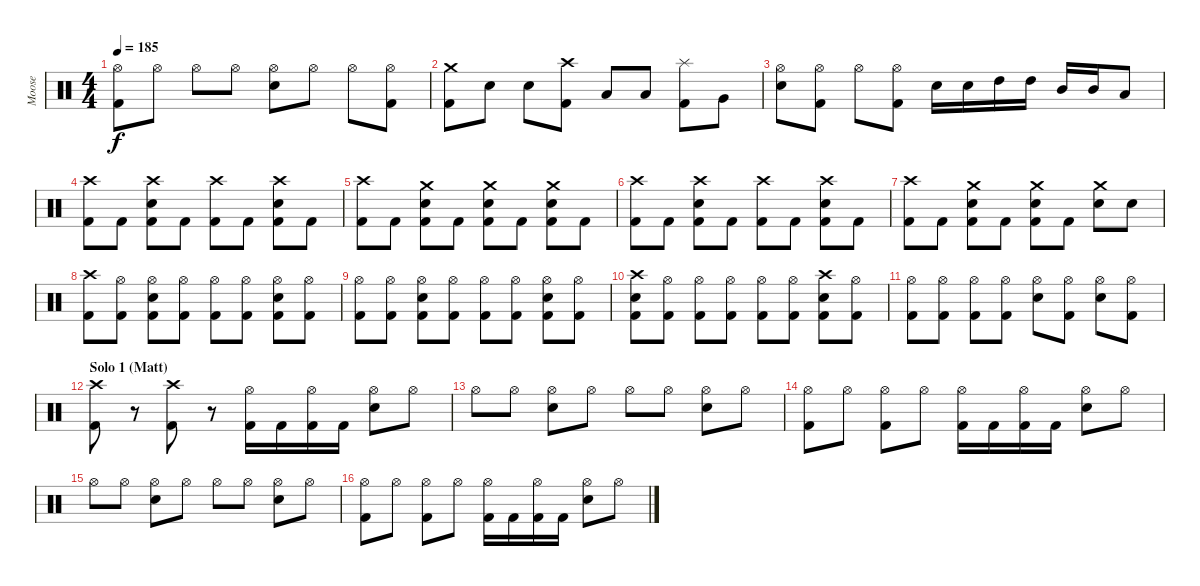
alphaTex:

\track ("Moose" "Moose") {instrument percussion}
\staff {score}
\articulation defaults
\ts (4 4)
\tempo 185
\clef neutral
\ks c
("Hi-Hat (open)" "Kick (hit) 2").8{dy f} "Hi-Hat (open)".8 "Hi-Hat (open)".8 "Hi-Hat (open)".8 ("Hi-Hat (open)" "Electric Snare (hit)").8 "Hi-Hat (open)".8 "Hi-Hat (open)".8 ("Hi-Hat (open)" "Kick (hit) 2").8 |
("Crash medium (hit)" "Kick (hit) 2").8 "Electric Snare (hit)".8 "Electric Snare (hit)".8 ("Crash high (hit)" "Kick (hit) 2").8 "Low Tom (hit)".8 "Low Tom (hit)".8 ("Splash (hit)" "Kick (hit) 2").8 "Very Low Tom (hit)".8 |
("Hi-Hat (open)" "Electric Snare (hit)").8 ("Hi-Hat (open)" "Kick (hit) 2").8 "Hi-Hat (open)".8 ("Hi-Hat (open)" "Kick (hit) 2").8 "Electric Snare (hit)".16 "Electric Snare (hit)".16 "High Tom (hit)".16 "High Tom (hit)".16 "Mid Tom (hit)".16 "Mid Tom (hit)".16 "Low Tom (hit)".8 |
("Crash high (hit)" "Kick (hit) 2").8 "Kick (hit) 2".8 ("Crash high (hit)" "Electric Snare (hit)" "Kick (hit) 2").8 "Kick (hit) 2".8 ("Crash high (hit)" "Kick (hit) 2").8 "Kick (hit) 2".8 ("Crash high (hit)" "Electric Snare (hit)" "Kick (hit) 2").8 "Kick (hit) 2".8 |
("Crash high (hit)" "Kick (hit) 2").8 "Kick (hit) 2".8 ("Crash medium (hit)" "Electric Snare (hit)" "Kick (hit) 2").8 "Kick (hit) 2".8 ("Crash medium (hit)" "Electric Snare (hit)" "Kick (hit) 2").8 "Kick (hit) 2".8 ("Crash medium (hit)" "Electric Snare (hit)" "Kick (hit) 2").8 "Kick (hit) 2".8 |
("Crash high (hit)" "Kick (hit) 2").8 "Kick (hit) 2".8 ("Crash high (hit)" "Electric Snare (hit)" "Kick (hit) 2").8 "Kick (hit) 2".8 ("Crash high (hit)" "Kick (hit) 2").8 "Kick (hit) 2".8 ("Crash high (hit)" "Electric Snare (hit)" "Kick (hit) 2").8 "Kick (hit) 2".8 |
("Crash high (hit)" "Kick (hit) 2").8 "Kick (hit) 2".8 ("Crash medium (hit)" "Electric Snare (hit)" "Kick (hit) 2").8 "Kick (hit) 2".8 ("Crash medium (hit)" "Electric Snare (hit)" "Kick (hit) 2").8 "Kick (hit) 2".8 ("Crash medium (hit)" "Electric Snare (hit)").8 "Electric Snare (hit)".8 |
("Crash high (hit)" "Kick (hit) 2").8 ("Hi-Hat (open)" "Kick (hit) 2").8 ("Hi-Hat (open)" "Electric Snare (hit)" "Kick (hit) 2").8 ("Hi-Hat (open)" "Kick (hit) 2").8 ("Hi-Hat (open)" "Kick (hit) 2").8 ("Hi-Hat (open)" "Kick (hit) 2").8 ("Hi-Hat (open)" "Electric Snare (hit)" "Kick (hit) 2").8 ("Hi-Hat (open)" "Kick (hit) 2").8 |
("Hi-Hat (open)" "Kick (hit) 2").8 ("Hi-Hat (open)" "Kick (hit) 2").8 ("Hi-Hat (open)" "Electric Snare (hit)" "Kick (hit) 2").8 ("Hi-Hat (open)" "Kick (hit) 2").8 ("Hi-Hat (open)" "Kick (hit) 2").8 ("Hi-Hat (open)" "Kick (hit) 2").8 ("Hi-Hat (open)" "Electric Snare (hit)" "Kick (hit) 2").8 ("Hi-Hat (open)" "Kick (hit) 2").8 |
("Crash high (hit)" "Electric Snare (hit)" "Kick (hit) 2").8 ("Hi-Hat (open)" "Kick (hit) 2").8 ("Hi-Hat (open)" "Kick (hit) 2").8 ("Hi-Hat (open)" "Kick (hit) 2").8 ("Hi-Hat (open)" "Kick (hit) 2").8 ("Hi-Hat (open)" "Kick (hit) 2").8 ("Crash high (hit)" "Electric Snare (hit)" "Kick (hit) 2").8 ("Hi-Hat (open)" "Kick (hit) 2").8 |
("Hi-Hat (open)" "Kick (hit) 2").8 ("Hi-Hat (open)" "Kick (hit) 2").8 ("Hi-Hat (open)" "Kick (hit) 2").8 ("Hi-Hat (open)" "Kick (hit) 2").8 ("Hi-Hat (open)" "Electric Snare (hit)").8 ("Hi-Hat (open)" "Kick (hit) 2").8 ("Hi-Hat (open)" "Electric Snare (hit)").8 ("Hi-Hat (open)" "Kick (hit) 2").8 |
\section ("" "Solo 1 (Matt)")
("Crash high (hit)" "Kick (hit) 2").8 r.8 ("Crash high (hit)" "Kick (hit) 2").8 r.8 ("Hi-Hat (open)" "Kick (hit) 2").16 "Kick (hit) 2".16 ("Hi-Hat (open)" "Kick (hit) 2").16 "Kick (hit) 2".16 ("Hi-Hat (open)" "Electric Snare (hit)").8 "Hi-Hat (open)".8 |
"Hi-Hat (open)".8 "Hi-Hat (open)".8 ("Hi-Hat (open)" "Electric Snare (hit)").8 "Hi-Hat (open)".8 "Hi-Hat (open)".8 "Hi-Hat (open)".8 ("Hi-Hat (open)" "Electric Snare (hit)").8 "Hi-Hat (open)".8 |
("Hi-Hat (open)" "Kick (hit) 2").8 "Hi-Hat (open)".8 ("Hi-Hat (open)" "Kick (hit) 2").8 "Hi-Hat (open)".8 ("Hi-Hat (open)" "Kick (hit) 2").16 "Kick (hit) 2".16 ("Hi-Hat (open)" "Kick (hit) 2").16 "Kick (hit) 2".16 ("Hi-Hat (open)" "Electric Snare (hit)").8 "Hi-Hat (open)".8 |
"Hi-Hat (open)".8 "Hi-Hat (open)".8 ("Hi-Hat (open)" "Electric Snare (hit)").8 "Hi-Hat (open)".8 "Hi-Hat (open)".8 "Hi-Hat (open)".8 ("Hi-Hat (open)" "Electric Snare (hit)").8 "Hi-Hat (open)".8 |
("Hi-Hat (open)" "Kick (hit) 2").8 "Hi-Hat (open)".8 ("Hi-Hat (open)" "Kick (hit) 2").8 "Hi-Hat (open)".8 ("Hi-Hat (open)" "Kick (hit) 2").16 "Kick (hit) 2".16 ("Hi-Hat (open)" "Kick (hit) 2").16 "Kick (hit) 2".16 ("Hi-Hat (open)" "Electric Snare (hit)").8 "Hi-Hat (open)".8
